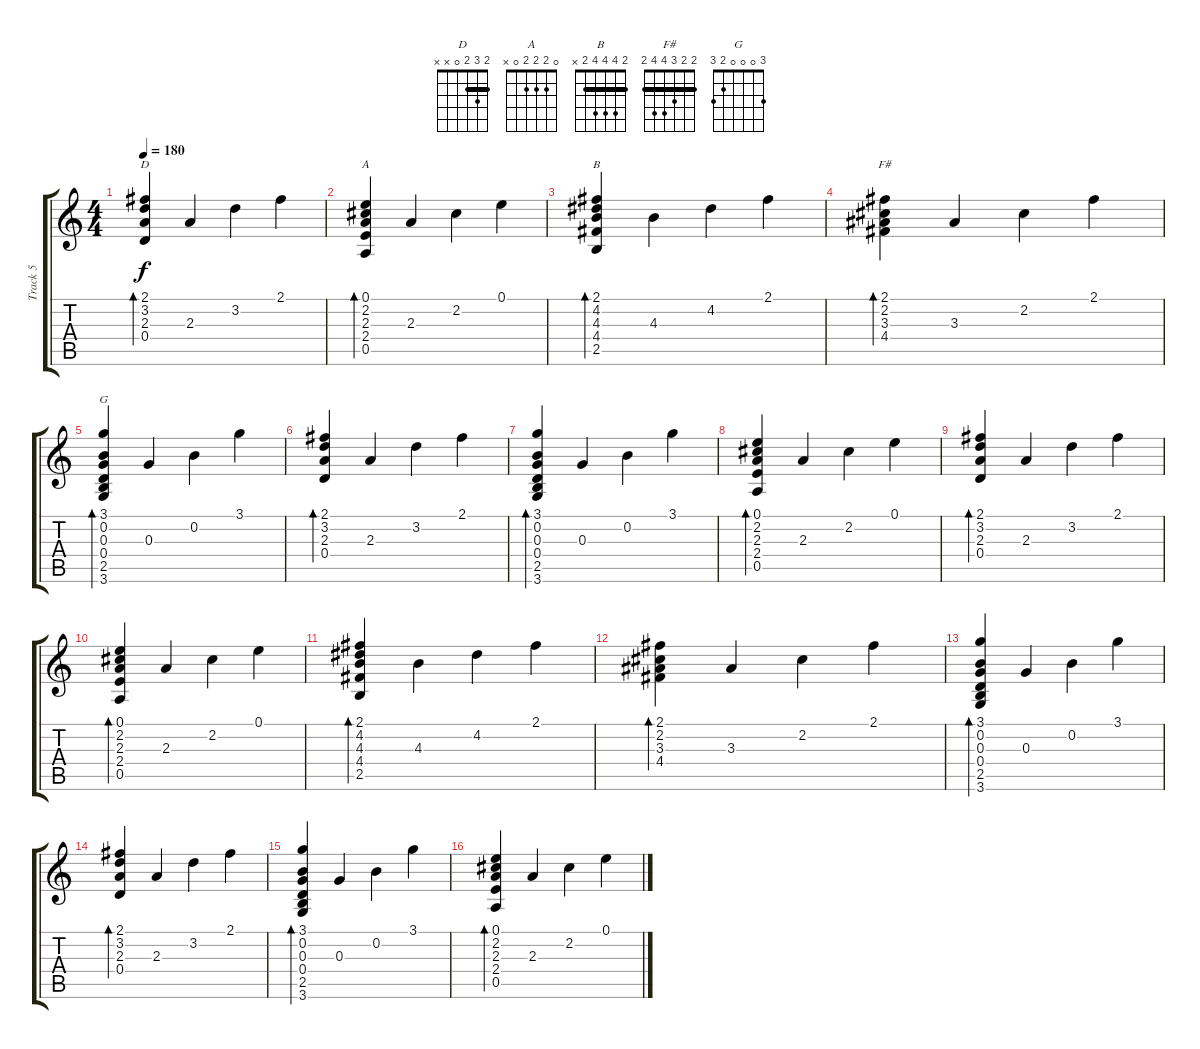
\track ("Track 5" "Track 5") {instrument acousticguitarsteel}
\staff {score tabs}
\tuning (E4 B3 G3 D3 A2 E2) {hide}
\chord ("D" 2 3 2 0 x x) {barre 2}
\chord ("A" 0 2 2 2 0 x)
\chord ("B" 2 4 4 4 2 x) {barre 2}
\chord ("F#" 2 2 3 4 4 2) {barre 2}
\chord ("G" 3 0 0 0 2 3)
\ts (4 4)
\tempo 180
\clef g2
\ks c
(2.1 3.2 2.3 0.4).4{bd 60 ch "D" dy f} 2.3.4 3.2.4 2.1.4 |
(0.1 2.2 2.3 2.4 0.5).4{bd 120 ch "A"} 2.3.4 2.2.4 0.1.4 |
(2.1 4.2 4.3 4.4 2.5).4{bd 60 ch "B"} 4.3.4 4.2.4 2.1.4 |
(2.1 2.2 3.3 4.4).4{bd 60 ch "F#"} 3.3.4 2.2.4 2.1.4 |
(3.1 0.2 0.3 0.4 2.5 3.6).4{bd 60 ch "G"} 0.3.4 0.2.4 3.1.4 |
(2.1 3.2 2.3 0.4).4{bd 60} 2.3.4 3.2.4 2.1.4 |
(3.1 0.2 0.3 0.4 2.5 3.6).4{bd 60} 0.3.4 0.2.4 3.1.4 |
(0.1 2.2 2.3 2.4 0.5).4{bd 120} 2.3.4 2.2.4 0.1.4 |
(2.1 3.2 2.3 0.4).4{bd 60} 2.3.4 3.2.4 2.1.4 |
(0.1 2.2 2.3 2.4 0.5).4{bd 120} 2.3.4 2.2.4 0.1.4 |
(2.1 4.2 4.3 4.4 2.5).4{bd 60} 4.3.4 4.2.4 2.1.4 |
(2.1 2.2 3.3 4.4).4{bd 60} 3.3.4 2.2.4 2.1.4 |
(3.1 0.2 0.3 0.4 2.5 3.6).4{bd 60} 0.3.4 0.2.4 3.1.4 |
(2.1 3.2 2.3 0.4).4{bd 60} 2.3.4 3.2.4 2.1.4 |
(3.1 0.2 0.3 0.4 2.5 3.6).4{bd 60} 0.3.4 0.2.4 3.1.4 |
(0.1 2.2 2.3 2.4 0.5).4{bd 60} 2.3.4 2.2.4 0.1.4
